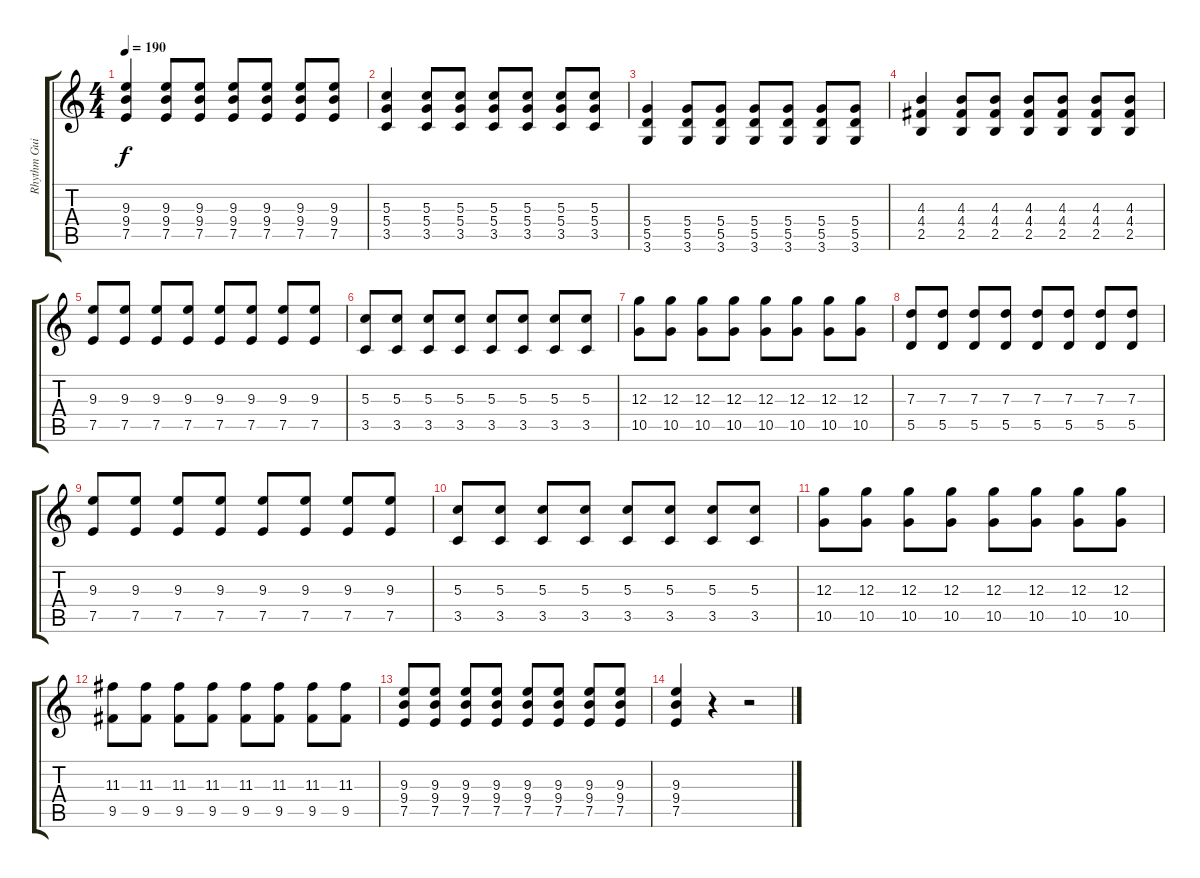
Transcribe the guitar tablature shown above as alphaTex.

\track ("Rhythm Guitar  " "Rhythm Gui") {instrument overdrivenguitar}
\staff {score tabs}
\tuning (E4 B3 G3 D3 A2 E2) {hide}
\ts (4 4)
\tempo 190
\clef g2
\ks c
(9.3 9.4 7.5).4{dy f} (9.3 9.4 7.5).8 (9.3 9.4 7.5).8 (9.3 9.4 7.5).8 (9.3 9.4 7.5).8 (9.3 9.4 7.5).8 (9.3 9.4 7.5).8 |
(5.3 5.4 3.5).4 (5.3 5.4 3.5).8 (5.3 5.4 3.5).8 (5.3 5.4 3.5).8 (5.3 5.4 3.5).8 (5.3 5.4 3.5).8 (5.3 5.4 3.5).8 |
(5.4 5.5 3.6).4 (5.4 5.5 3.6).8 (5.4 5.5 3.6).8 (5.4 5.5 3.6).8 (5.4 5.5 3.6).8 (5.4 5.5 3.6).8 (5.4 5.5 3.6).8 |
(4.3 4.4 2.5).4 (4.3 4.4 2.5).8 (4.3 4.4 2.5).8 (4.3 4.4 2.5).8 (4.3 4.4 2.5).8 (4.3 4.4 2.5).8 (4.3 4.4 2.5).8 |
(9.3 7.5).8 (9.3 7.5).8 (9.3 7.5).8 (9.3 7.5).8 (9.3 7.5).8 (9.3 7.5).8 (9.3 7.5).8 (9.3 7.5).8 |
(5.3 3.5).8 (5.3 3.5).8 (5.3 3.5).8 (5.3 3.5).8 (5.3 3.5).8 (5.3 3.5).8 (5.3 3.5).8 (5.3 3.5).8 |
(12.3 10.5).8 (12.3 10.5).8 (12.3 10.5).8 (12.3 10.5).8 (12.3 10.5).8 (12.3 10.5).8 (12.3 10.5).8 (12.3 10.5).8 |
(7.3 5.5).8 (7.3 5.5).8 (7.3 5.5).8 (7.3 5.5).8 (7.3 5.5).8 (7.3 5.5).8 (7.3 5.5).8 (7.3 5.5).8 |
(9.3 7.5).8 (9.3 7.5).8 (9.3 7.5).8 (9.3 7.5).8 (9.3 7.5).8 (9.3 7.5).8 (9.3 7.5).8 (9.3 7.5).8 |
(5.3 3.5).8 (5.3 3.5).8 (5.3 3.5).8 (5.3 3.5).8 (5.3 3.5).8 (5.3 3.5).8 (5.3 3.5).8 (5.3 3.5).8 |
(12.3 10.5).8 (12.3 10.5).8 (12.3 10.5).8 (12.3 10.5).8 (12.3 10.5).8 (12.3 10.5).8 (12.3 10.5).8 (12.3 10.5).8 |
(11.3 9.5).8 (11.3 9.5).8 (11.3 9.5).8 (11.3 9.5).8 (11.3 9.5).8 (11.3 9.5).8 (11.3 9.5).8 (11.3 9.5).8 |
(9.3 9.4 7.5).8 (9.3 9.4 7.5).8 (9.3 9.4 7.5).8 (9.3 9.4 7.5).8 (9.3 9.4 7.5).8 (9.3 9.4 7.5).8 (9.3 9.4 7.5).8 (9.3 9.4 7.5).8 |
(9.3 9.4 7.5).4 r.4 r.2
